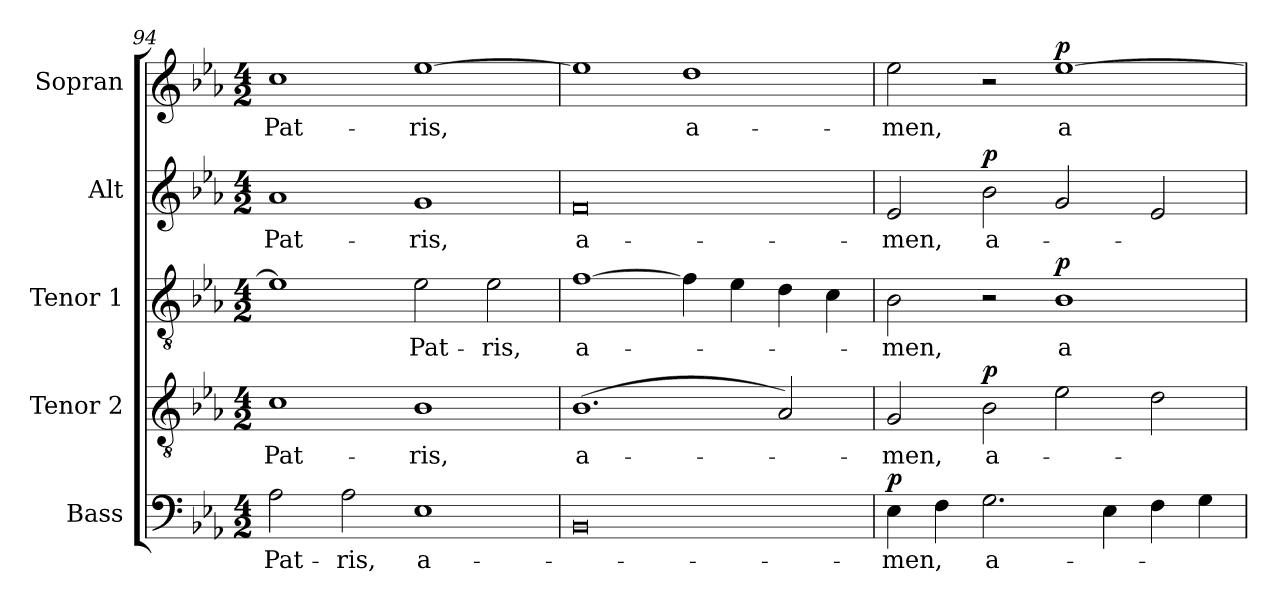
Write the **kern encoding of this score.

**kern	**text	**dynam	**kern	**text	**dynam	**kern	**text	**dynam	**kern	**text	**dynam	**kern	**text	**dynam
*part5	*part5	*part5	*part4	*part4	*part4	*part3	*part3	*part3	*part2	*part2	*part2	*part1	*part1	*part1
*staff5	*staff5	*staff5	*staff4	*staff4	*staff4	*staff3	*staff3	*staff3	*staff2	*staff2	*staff2	*staff1	*staff1	*staff1
*I"Bass	*	*	*I"Tenor 2	*	*	*I"Tenor 1	*	*	*I"Alt	*	*	*I"Sopran	*	*
*I'B.	*	*	*I'T. 2	*	*	*I'T. 1	*	*	*I'A.	*	*	*I'S.	*	*
!!LO:PB:g=z
*clefF4	*	*	*clefGv2	*	*	*clefGv2	*	*	*clefG2	*	*	*clefG2	*	*
*k[b-e-a-]	*	*	*k[b-e-a-]	*	*	*k[b-e-a-]	*	*	*k[b-e-a-]	*	*	*k[b-e-a-]	*	*
*E-:	*	*	*E-:	*	*	*E-:	*	*	*E-:	*	*	*E-:	*	*
*M4/2	*	*	*M4/2	*	*	*M4/2	*	*	*M4/2	*	*	*M4/2	*	*
=94	=94	=94	=94	=94	=94	=94	=94	=94	=94	=94	=94	=94	=94	=94
!	!LO:LY:b	!	!	!LO:LY:b	!	!	!	!	!	!LO:LY:b	!	!	!LO:LY:b	!
2A-\	Pat-	.	1c	Pat-	.	1e-]	.	.	1a-	Pat-	.	1cc	Pat-	.
!	!LO:LY:b	!	!	!	!	!	!	!	!	!	!	!	!	!
2A-\	-ris,	.	.	.	.	.	.	.	.	.	.	.	.	.
!	!LO:LY:b	!	!	!LO:LY:b	!	!	!LO:LY:b	!	!	!LO:LY:b	!	!	!LO:LY:b	!
1E-	a-	.	1B-	-ris,	.	2e-\	Pat-	.	1g	-ris,	.	[1ee-	-ris,	.
!	!	!	!	!	!	!	!LO:LY:b	!	!	!	!	!	!	!
.	.	.	.	.	.	2e-\	-ris,	.	.	.	.	.	.	.
=95	=95	=95	=95	=95	=95	=95	=95	=95	=95	=95	=95	=95	=95	=95
!	!	!	!	!LO:LY:b	!	!	!LO:LY:b	!	!	!LO:LY:b	!	!	!	!
0BB-	.	.	(>1.B-	a-	.	[1f	a-	.	0f	a-	.	1ee-]	.	.
!	!	!	!	!	!	!	!	!	!	!	!	!	!LO:LY:b	!
.	.	.	.	.	.	4f\]	.	.	.	.	.	1dd	a-	.
.	.	.	.	.	.	4e-\	.	.	.	.	.	.	.	.
.	.	.	2A-/)	.	.	4d\	.	.	.	.	.	.	.	.
.	.	.	.	.	.	4c\	.	.	.	.	.	.	.	.
=96	=96	=96	=96	=96	=96	=96	=96	=96	=96	=96	=96	=96	=96	=96
!	!LO:LY:b	!LO:DY:a	!	!LO:LY:b	!	!	!LO:LY:b	!	!	!LO:LY:b	!	!	!LO:LY:b	!
4E-\	-men,	p	2G/	-men,	.	2B-\	-men,	.	2e-/	-men,	.	2ee-\	-men,	.
4F\	.	.	.	.	.	.	.	.	.	.	.	.	.	.
!	!LO:LY:b	!	!	!LO:LY:b	!LO:DY:a	!	!	!	!	!LO:LY:b	!LO:DY:a	!	!	!
2.G\	a-	.	2B-\	a-	p	2r	.	.	2b-\	a-	p	2r	.	.
!	!	!	!	!	!	!	!LO:LY:b	!LO:DY:a	!	!	!	!	!LO:LY:b	!LO:DY:a
.	.	.	2e-\	.	.	1B-	a-	p	2g/	.	.	[1ee-	a-	p
4E-\	.	.	.	.	.	.	.	.	.	.	.	.	.	.
4F\	.	.	2d\	.	.	.	.	.	2e-/	.	.	.	.	.
4G\	.	.	.	.	.	.	.	.	.	.	.	.	.	.
=	=	=	=	=	=	=	=	=	=	=	=	=	=	=
*-	*-	*-	*-	*-	*-	*-	*-	*-	*-	*-	*-	*-	*-	*-
